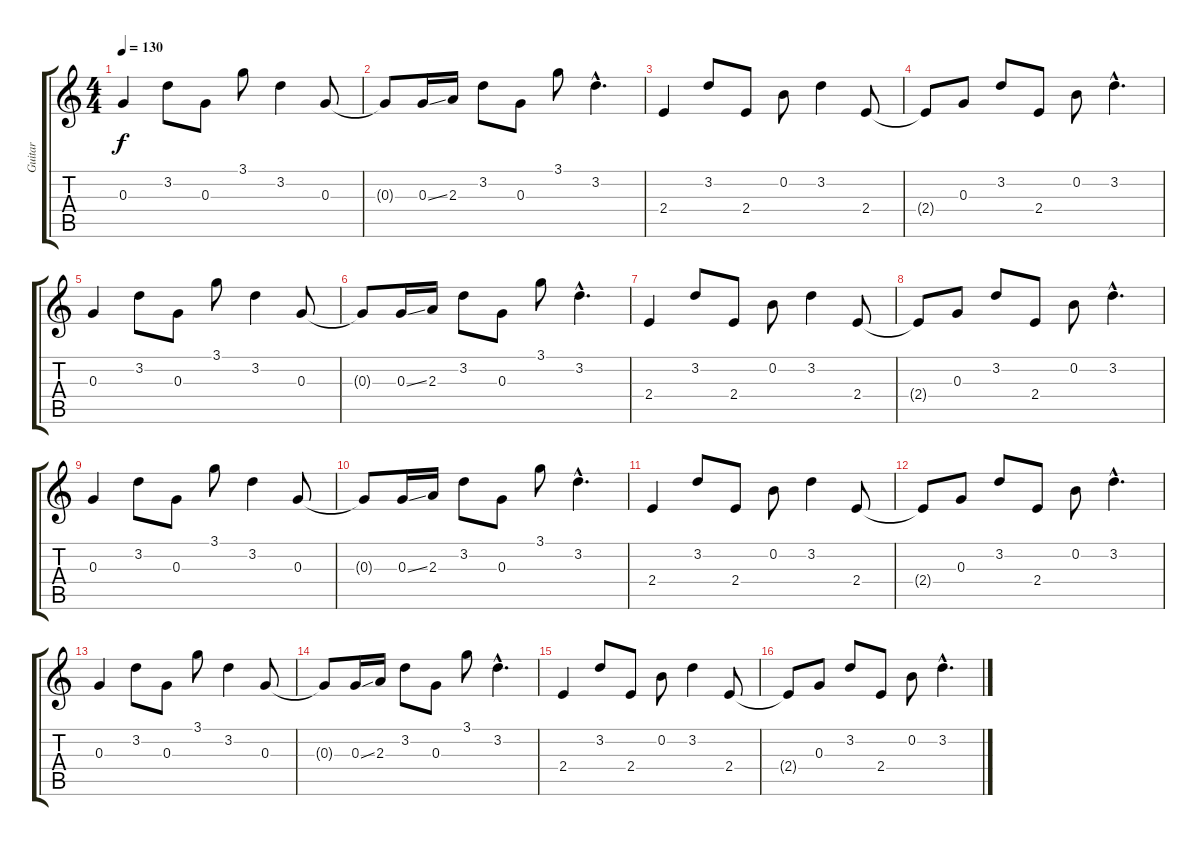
\track ("Guitar" "Guitar") {instrument acousticguitarsteel}
\staff {score tabs}
\tuning (E4 B3 G3 D3 A2 E2) {hide}
\ts (4 4)
\tempo 130
\clef g2
\ks c
0.3.4{dy f instrument acousticguitarsteel} 3.2.8 0.3.8 3.1.8 3.2.4 0.3.8 |
0.3{t}.8 0.3{ss}.16 2.3.16 3.2.8 0.3.8 3.1.8 3.2{hac}.4{d} |
2.4.4 3.2.8 2.4.8 0.2.8 3.2.4 2.4.8 |
2.4{t}.8 0.3.8 3.2.8 2.4.8 0.2.8 3.2{hac}.4{d} |
0.3.4 3.2.8 0.3.8 3.1.8 3.2.4 0.3.8 |
0.3{t}.8 0.3{ss}.16 2.3.16 3.2.8 0.3.8 3.1.8 3.2{hac}.4{d} |
2.4.4 3.2.8 2.4.8 0.2.8 3.2.4 2.4.8 |
2.4{t}.8 0.3.8 3.2.8 2.4.8 0.2.8 3.2{hac}.4{d} |
0.3.4 3.2.8 0.3.8 3.1.8 3.2.4 0.3.8 |
0.3{t}.8 0.3{ss}.16 2.3.16 3.2.8 0.3.8 3.1.8 3.2{hac}.4{d} |
2.4.4 3.2.8 2.4.8 0.2.8 3.2.4 2.4.8 |
2.4{t}.8 0.3.8 3.2.8 2.4.8 0.2.8 3.2{hac}.4{d} |
0.3.4 3.2.8 0.3.8 3.1.8 3.2.4 0.3.8 |
0.3{t}.8 0.3{ss}.16 2.3.16 3.2.8 0.3.8 3.1.8 3.2{hac}.4{d} |
2.4.4 3.2.8 2.4.8 0.2.8 3.2.4 2.4.8 |
2.4{t}.8 0.3.8 3.2.8 2.4.8 0.2.8 3.2{hac}.4{d}
